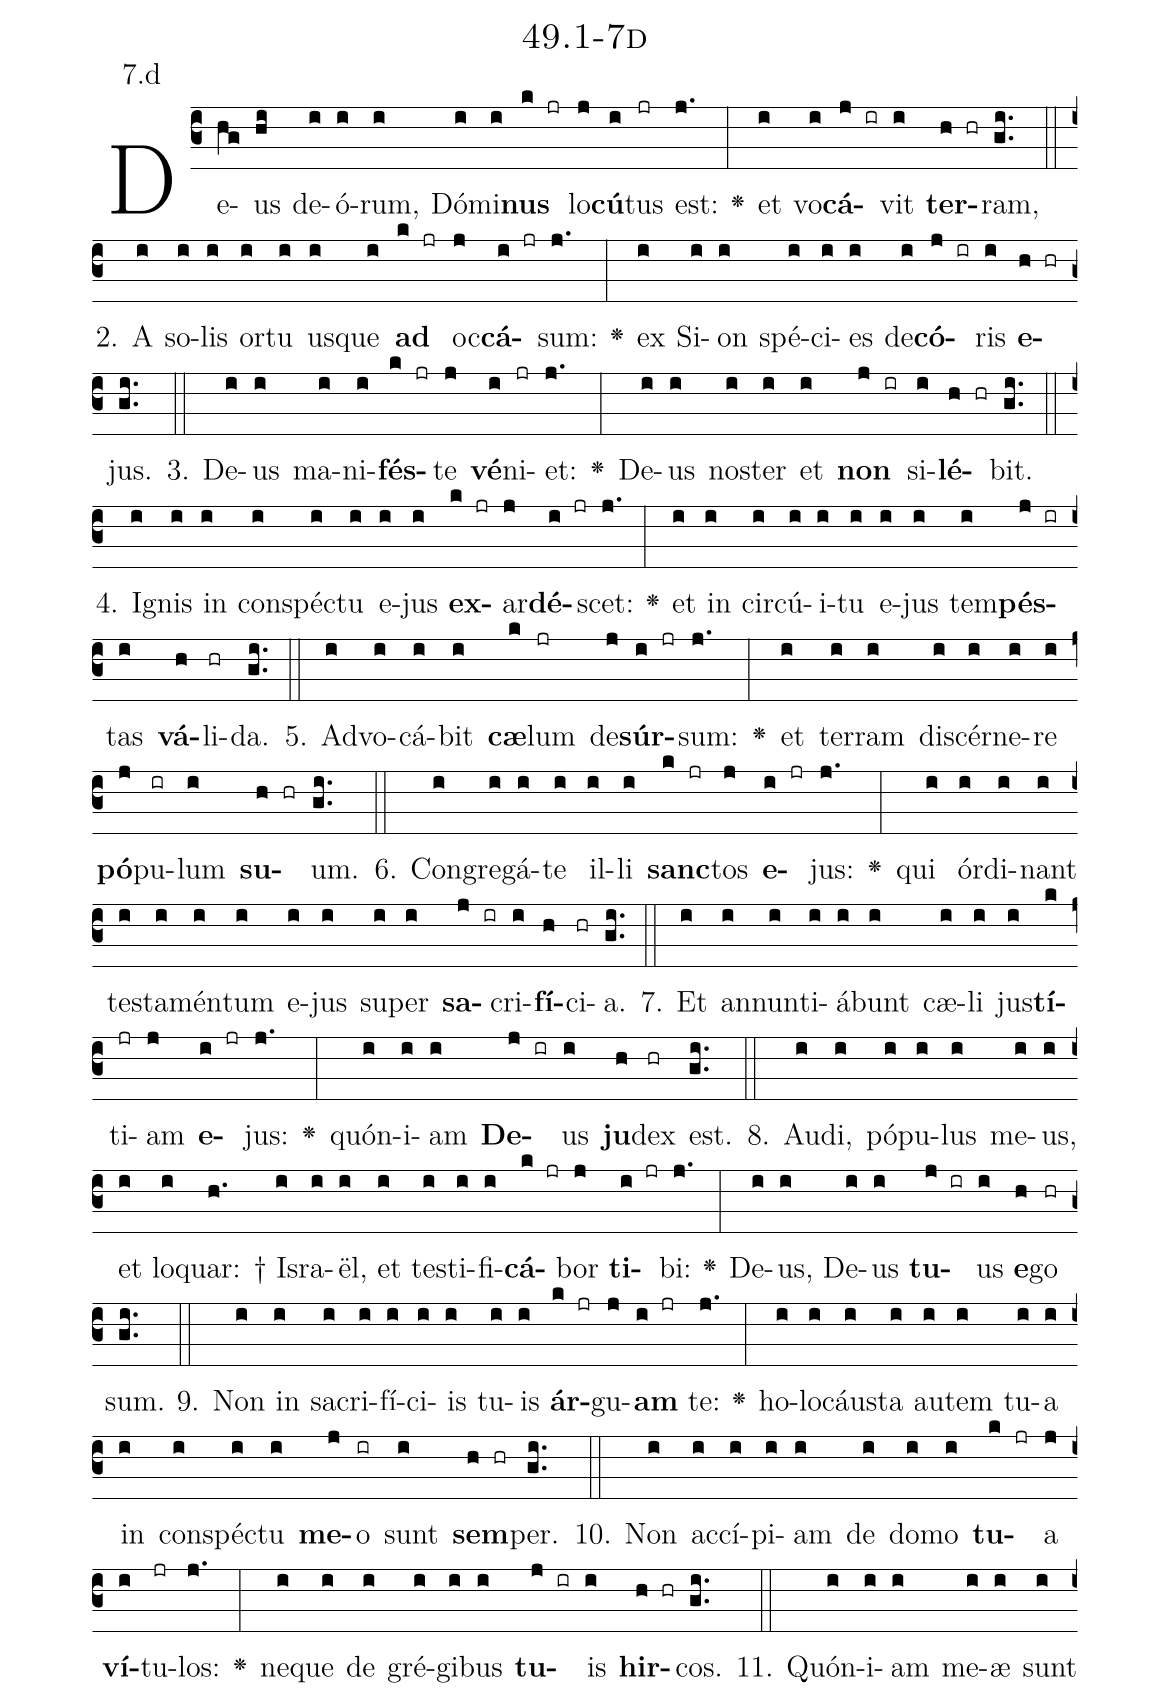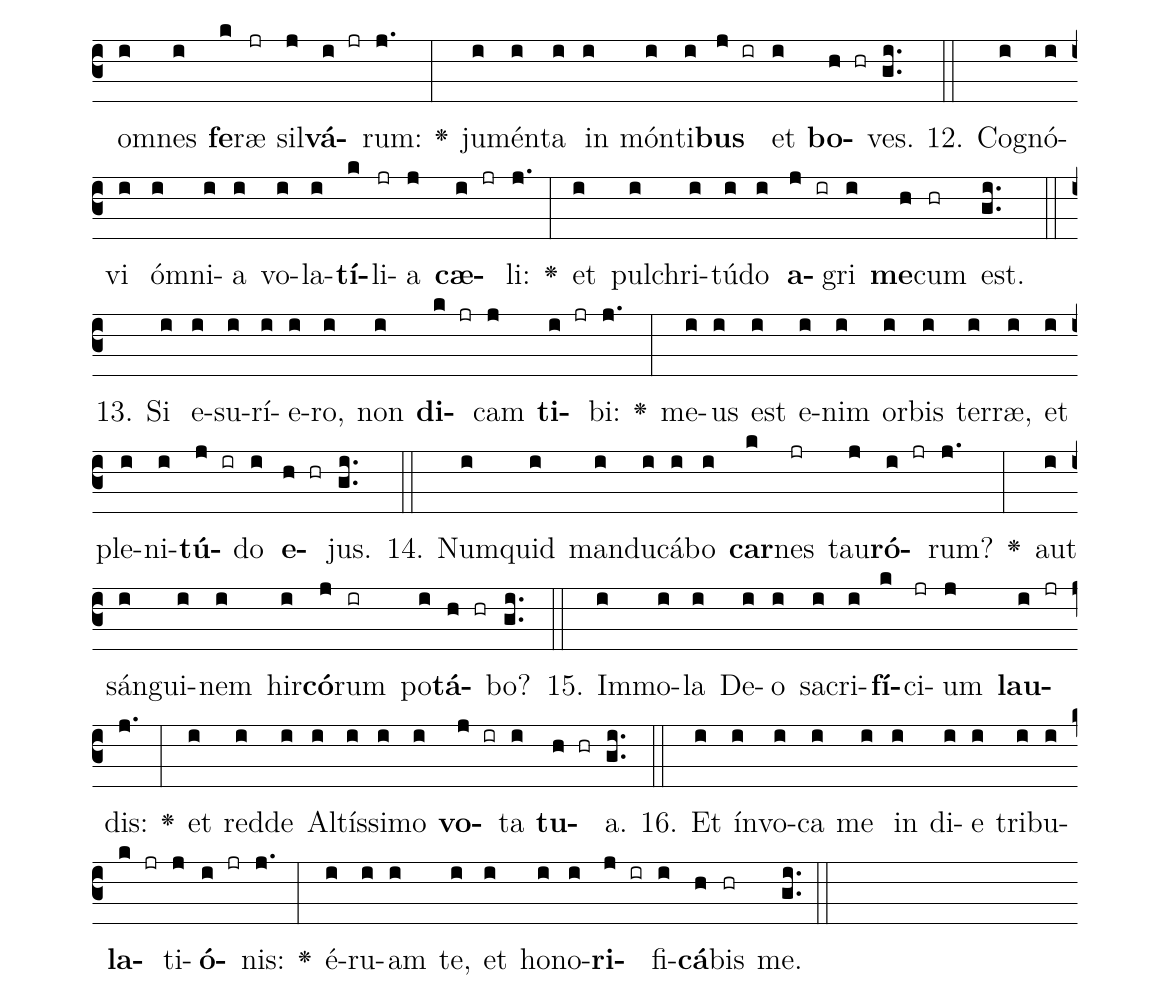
name: 49.1-7d;
annotation: 7.d;
%%
(c3)De(hg)us(hi) de(i)ó(i)rum,(i) Dó(i)mi(i)<b>nus</b>(k jr) lo(j)<b>cú</b>(i)tus(jr) est:(j.) <v>\greheightstar</v>(:) et(i) vo(i)<b>cá</b>(j ir)vit(i) <b>ter</b>(h hr)ram,(gi..) (::)
2. A(i) so(i)lis(i) or(i)tu(i) us(i)que(i) <b>ad</b>(k jr) oc(j)<b>cá</b>(i jr)sum:(j.) <v>\greheightstar</v>(:) ex(i) Si(i)on(i) spé(i)ci(i)es(i) de(i)<b>có</b>(j ir)ris(i) <b>e</b>(h hr)jus.(gi..) (::)
3. De(i)us(i) ma(i)ni(i)<b>fés</b>(k jr)te(j) <b>vé</b>(i)ni(jr)et:(j.) <v>\greheightstar</v>(:) De(i)us(i) nos(i)ter(i) et(i) <b>non</b>(j ir) si(i)<b>lé</b>(h hr)bit.(gi..) (::)
4. I(i)gnis(i) in(i) con(i)spéc(i)tu(i) e(i)jus(i) <b>ex</b>(k jr)ar(j)<b>dé</b>(i jr)scet:(j.) <v>\greheightstar</v>(:) et(i) in(i) cir(i)cú(i)i(i)tu(i) e(i)jus(i) tem(i)<b>pés</b>(j ir)tas(i) <b>vá</b>(h)li(hr)da.(gi..) (::)
5. Ad(i)vo(i)cá(i)bit(i) <b>cæ</b>(k)lum(jr) de(j)<b>súr</b>(i jr)sum:(j.) <v>\greheightstar</v>(:) et(i) ter(i)ram(i) di(i)scér(i)ne(i)re(i) <b>pó</b>(j)pu(ir)lum(i) <b>su</b>(h hr)um.(gi..) (::)
6. Con(i)gre(i)gá(i)te(i) il(i)li(i) <b>sanc</b>(k jr)tos(j) <b>e</b>(i jr)jus:(j.) <v>\greheightstar</v>(:) qui(i) ór(i)di(i)nant(i) tes(i)ta(i)mén(i)tum(i) e(i)jus(i) su(i)per(i) <b>sa</b>(j ir)cri(i)<b>fí</b>(h)ci(hr)a.(gi..) (::)
7. Et(i) an(i)nun(i)ti(i)á(i)bunt(i) cæ(i)li(i) jus(i)<b>tí</b>(k)ti(jr)am(j) <b>e</b>(i jr)jus:(j.) <v>\greheightstar</v>(:) quón(i)i(i)am(i) <b>De</b>(j ir)us(i) <b>ju</b>(h)dex(hr) est.(gi..) (::)
8. Au(i)di,(i) pó(i)pu(i)lus(i) me(i)us,(i) et(i) lo(i)quar: †(h.) Is(i)ra(i)ël,(i) et(i) tes(i)ti(i)fi(i)<b>cá</b>(k jr)bor(j) <b>ti</b>(i jr)bi:(j.) <v>\greheightstar</v>(:) De(i)us,(i) De(i)us(i) <b>tu</b>(j ir)us(i) <b>e</b>(h)go(hr) sum.(gi..) (::)
9. Non(i) in(i) sa(i)cri(i)fí(i)ci(i)is(i) tu(i)is(i) <b>ár</b>(k jr)gu(j)<b>am</b>(i jr) te:(j.) <v>\greheightstar</v>(:) ho(i)lo(i)cáus(i)ta(i) au(i)tem(i) tu(i)a(i) in(i) con(i)spéc(i)tu(i) <b>me</b>(j)o(ir) sunt(i) <b>sem</b>(h hr)per.(gi..) (::)
10. Non(i) ac(i)cí(i)pi(i)am(i) de(i) do(i)mo(i) <b>tu</b>(k jr)a(j) <b>ví</b>(i)tu(jr)los:(j.) <v>\greheightstar</v>(:) ne(i)que(i) de(i) gré(i)gi(i)bus(i) <b>tu</b>(j ir)is(i) <b>hir</b>(h hr)cos.(gi..) (::)
11. Quón(i)i(i)am(i) me(i)æ(i) sunt(i) om(i)nes(i) <b>fe</b>(k)ræ(jr) sil(j)<b>vá</b>(i jr)rum:(j.) <v>\greheightstar</v>(:) ju(i)mén(i)ta(i) in(i) món(i)ti(i)<b>bus</b>(j ir) et(i) <b>bo</b>(h hr)ves.(gi..) (::)
12. Co(i)gnó(i)vi(i) óm(i)ni(i)a(i) vo(i)la(i)<b>tí</b>(k)li(jr)a(j) <b>cæ</b>(i jr)li:(j.) <v>\greheightstar</v>(:) et(i) pul(i)chri(i)tú(i)do(i) <b>a</b>(j ir)gri(i) <b>me</b>(h)cum(hr) est.(gi..) (::)
13. Si(i) e(i)su(i)rí(i)e(i)ro,(i) non(i) <b>di</b>(k jr)cam(j) <b>ti</b>(i jr)bi:(j.) <v>\greheightstar</v>(:) me(i)us(i) est(i) e(i)nim(i) or(i)bis(i) ter(i)ræ,(i) et(i) ple(i)ni(i)<b>tú</b>(j ir)do(i) <b>e</b>(h hr)jus.(gi..) (::)
14. Num(i)quid(i) man(i)du(i)cá(i)bo(i) <b>car</b>(k)nes(jr) tau(j)<b>ró</b>(i jr)rum?(j.) <v>\greheightstar</v>(:) aut(i) sán(i)gui(i)nem(i) hir(i)<b>có</b>(j)rum(ir) po(i)<b>tá</b>(h hr)bo?(gi..) (::)
15. Im(i)mo(i)la(i) De(i)o(i) sa(i)cri(i)<b>fí</b>(k)ci(jr)um(j) <b>lau</b>(i jr)dis:(j.) <v>\greheightstar</v>(:) et(i) red(i)de(i) Al(i)tís(i)si(i)mo(i) <b>vo</b>(j ir)ta(i) <b>tu</b>(h hr)a.(gi..) (::)
16. Et(i) ín(i)vo(i)ca(i) me(i) in(i) di(i)e(i) tri(i)bu(i)<b>la</b>(k jr)ti(j)<b>ó</b>(i jr)nis:(j.) <v>\greheightstar</v>(:) é(i)ru(i)am(i) te,(i) et(i) ho(i)no(i)<b>ri</b>(j ir)fi(i)<b>cá</b>(h)bis(hr) me.(gi..) (::)
